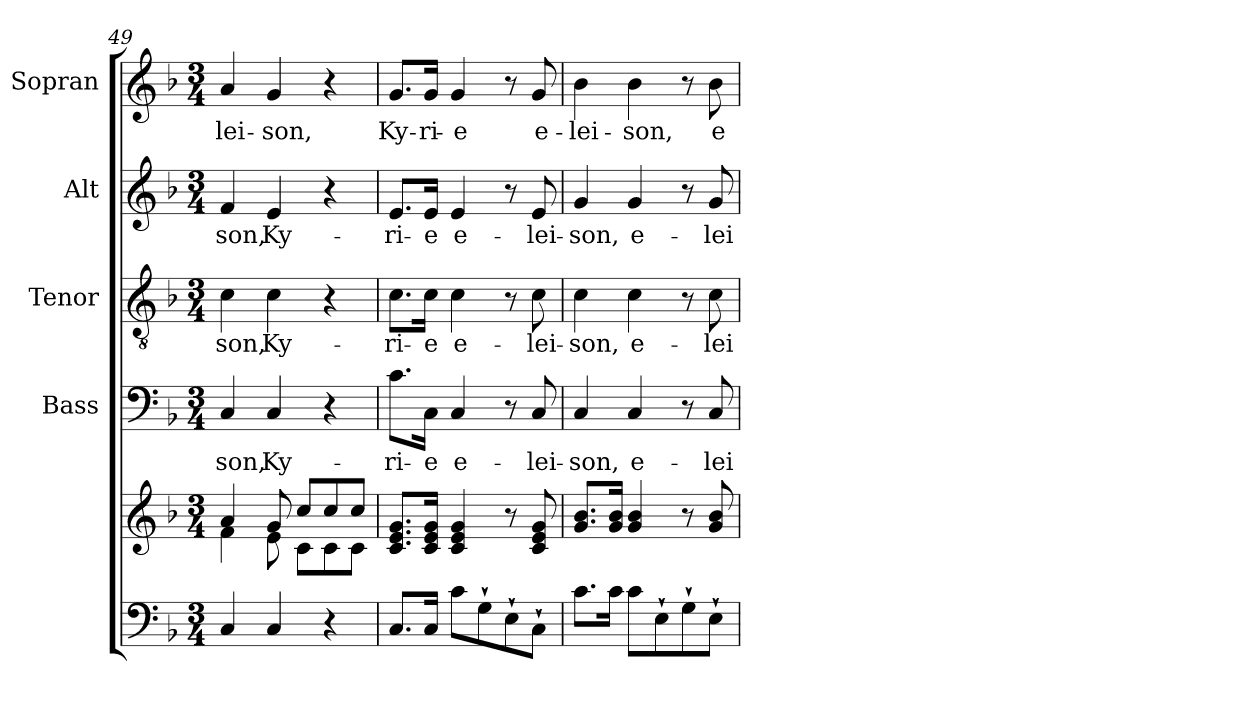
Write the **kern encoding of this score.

**kern	**kern	**kern	**text	**kern	**text	**kern	**text	**kern	**text
*part5	*part5	*part4	*part4	*part3	*part3	*part2	*part2	*part1	*part1
*staff6	*staff5	*staff4	*staff4	*staff3	*staff3	*staff2	*staff2	*staff1	*staff1
*	*	*I"Bass	*	*I"Tenor	*	*I"Alt	*	*I"Sopran	*
*	*	*I'B.	*	*I'T.	*	*I'A.	*	*I'S.	*
*clefF4	*clefG2	*clefF4	*	*clefGv2	*	*clefG2	*	*clefG2	*
*k[b-]	*k[b-]	*k[b-]	*	*k[b-]	*	*k[b-]	*	*k[b-]	*
*F:	*F:	*F:	*	*F:	*	*F:	*	*F:	*
*M3/4	*M3/4	*M3/4	*	*M3/4	*	*M3/4	*	*M3/4	*
=49	=49	=49	=49	=49	=49	=49	=49	=49	=49
*	*^	*	*	*	*	*	*	*	*
!	!	!	!	!LO:LY:b	!	!LO:LY:b	!	!LO:LY:b	!	!LO:LY:b
4C/	4a/	4f\	4C/	-son,	4c\	-son,	4f/	-son,	4a/	-lei-
!	!	!	!	!LO:LY:b	!	!LO:LY:b	!	!LO:LY:b	!	!LO:LY:b
4C/	8g/	8e\	4C/	Ky-	4c\	Ky-	4e/	Ky-	4g/	-son,
.	8cc/L	8c\L	.	.	.	.	.	.	.	.
4r	8cc/	8c\	4r	.	4r	.	4r	.	4r	.
.	8cc/J	8c\J	.	.	.	.	.	.	.	.
!!LO:LB:g=z
=50	=50	=50	=50	=50	=50	=50	=50	=50	=50	=50
!	!	!	!	!LO:LY:b	!	!LO:LY:b	!	!LO:LY:b	!	!LO:LY:b
*	*v	*v	*	*	*	*	*	*	*	*
8.C/L	8.c/ 8.e/ 8.g/L	8.c\L	-ri-	8.c\L	-ri-	8.e/L	-ri-	8.g/L	Ky-
!	!	!	!LO:LY:b	!	!LO:LY:b	!	!LO:LY:b	!	!LO:LY:b
16C/Jk	16c/ 16e/ 16g/Jk	16C\Jk	-e	16c\Jk	-e	16e/Jk	-e	16g/Jk	-ri-
!	!	!	!LO:LY:b	!	!LO:LY:b	!	!LO:LY:b	!	!LO:LY:b
8c\L	4c/ 4e/ 4g/	4C/	e-	4c\	e-	4e/	e-	4g/	-e
8G`>\	.	.	.	.	.	.	.	.	.
8E`>\	8r	8r	.	8r	.	8r	.	8r	.
!	!	!	!LO:LY:b	!	!LO:LY:b	!	!LO:LY:b	!	!LO:LY:b
8C`>\J	8c/ 8e/ 8g/	8C/	-lei-	8c\	-lei-	8e/	-lei-	8g/	e-
=51	=51	=51	=51	=51	=51	=51	=51	=51	=51
!	!	!	!LO:LY:b	!	!LO:LY:b	!	!LO:LY:b	!	!LO:LY:b
8.c\L	8.g/ 8.b-/L	4C/	-son,	4c\	-son,	4g/	-son,	4b-\	-lei-
16c\Jk	16g/ 16b-/Jk	.	.	.	.	.	.	.	.
!	!	!	!LO:LY:b	!	!LO:LY:b	!	!LO:LY:b	!	!LO:LY:b
8c\L	4g/ 4b-/	4C/	e-	4c\	e-	4g/	e-	4b-\	-son,
8E`>\	.	.	.	.	.	.	.	.	.
8G`>\	8r	8r	.	8r	.	8r	.	8r	.
!	!	!	!LO:LY:b	!	!LO:LY:b	!	!LO:LY:b	!	!LO:LY:b
8E`>\J	8g/ 8b-/	8C/	-lei-	8c\	-lei-	8g/	-lei-	8b-\	e-
=	=	=	=	=	=	=	=	=	=
*-	*-	*-	*-	*-	*-	*-	*-	*-	*-
